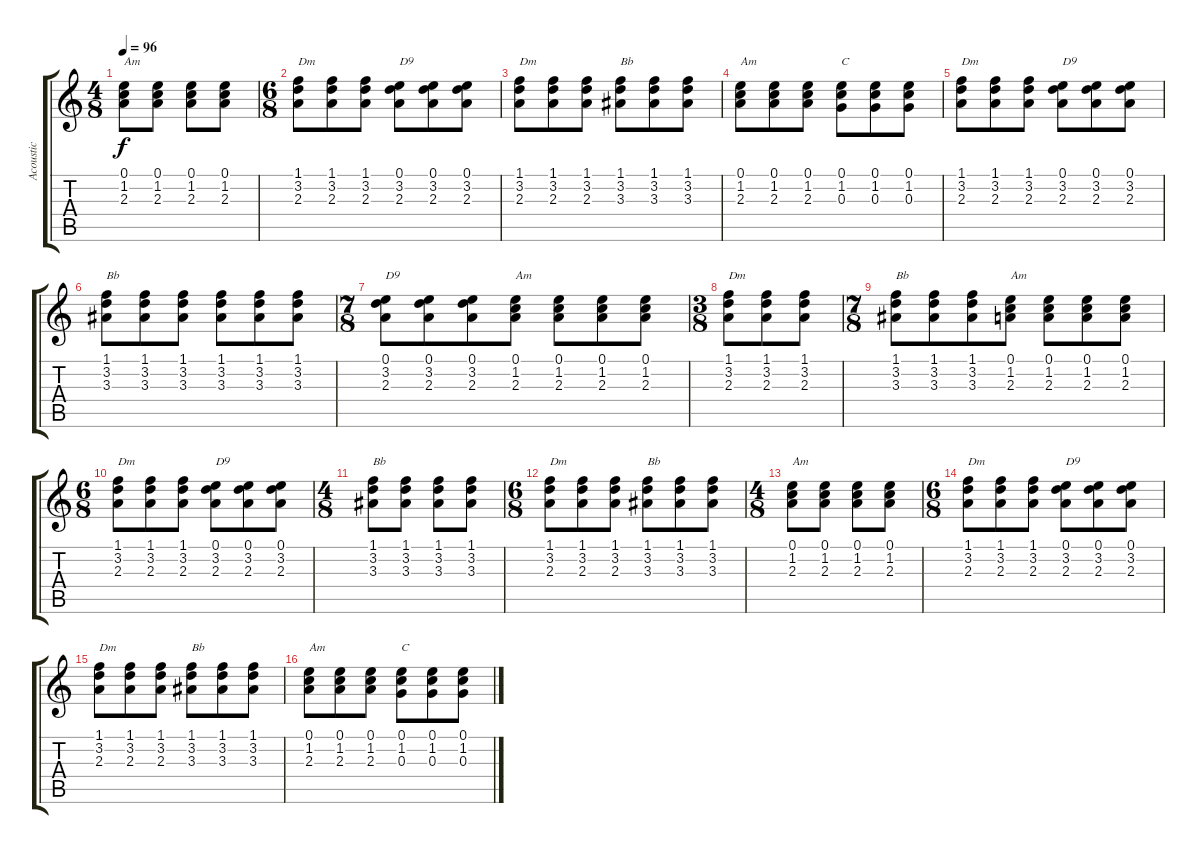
\track ("Acoustic" "Acoustic") {instrument acousticguitarsteel}
\staff {score tabs}
\tuning (E4 B3 G3 D3 A2 E2) {hide}
\ts (4 8)
\tempo 96
\clef g2
\ks c
(0.1 1.2 2.3).8{txt "Am" dy f} (0.1 1.2 2.3).8 (0.1 1.2 2.3).8 (0.1 1.2 2.3).8 |
\ts (6 8)
(1.1 3.2 2.3).8{txt "Dm"} (1.1 3.2 2.3).8 (1.1 3.2 2.3).8 (0.1 3.2 2.3).8{txt "D9"} (0.1 3.2 2.3).8 (0.1 3.2 2.3).8 |
(1.1 3.2 2.3).8{txt "Dm"} (1.1 3.2 2.3).8 (1.1 3.2 2.3).8 (1.1 3.2 3.3).8{txt "Bb"} (1.1 3.2 3.3).8 (1.1 3.2 3.3).8 |
(0.1 1.2 2.3).8{txt "Am"} (0.1 1.2 2.3).8 (0.1 1.2 2.3).8 (0.1 1.2 0.3).8{txt "C"} (0.1 1.2 0.3).8 (0.1 1.2 0.3).8 |
(1.1 3.2 2.3).8{txt "Dm"} (1.1 3.2 2.3).8 (1.1 3.2 2.3).8 (0.1 3.2 2.3).8{txt "D9"} (0.1 3.2 2.3).8 (0.1 3.2 2.3).8 |
(1.1 3.2 3.3).8{txt "Bb"} (1.1 3.2 3.3).8 (1.1 3.2 3.3).8 (1.1 3.2 3.3).8 (1.1 3.2 3.3).8 (1.1 3.2 3.3).8 |
\ts (7 8)
(0.1 3.2 2.3).8{txt "D9"} (0.1 3.2 2.3).8 (0.1 3.2 2.3).8 (0.1 1.2 2.3).8{txt "Am"} (0.1 1.2 2.3).8 (0.1 1.2 2.3).8 (0.1 1.2 2.3).8 |
\ts (3 8)
(1.1 3.2 2.3).8{txt "Dm"} (1.1 3.2 2.3).8 (1.1 3.2 2.3).8 |
\ts (7 8)
(1.1 3.2 3.3).8{txt "Bb"} (1.1 3.2 3.3).8 (1.1 3.2 3.3).8 (0.1 1.2 2.3).8{txt "Am"} (0.1 1.2 2.3).8 (0.1 1.2 2.3).8 (0.1 1.2 2.3).8 |
\ts (6 8)
(1.1 3.2 2.3).8{txt "Dm"} (1.1 3.2 2.3).8 (1.1 3.2 2.3).8 (0.1 3.2 2.3).8{txt "D9"} (0.1 3.2 2.3).8 (0.1 3.2 2.3).8 |
\ts (4 8)
(1.1 3.2 3.3).8{txt "Bb"} (1.1 3.2 3.3).8 (1.1 3.2 3.3).8 (1.1 3.2 3.3).8 |
\ts (6 8)
(1.1 3.2 2.3).8{txt "Dm"} (1.1 3.2 2.3).8 (1.1 3.2 2.3).8 (1.1 3.2 3.3).8{txt "Bb"} (1.1 3.2 3.3).8 (1.1 3.2 3.3).8 |
\ts (4 8)
(0.1 1.2 2.3).8{txt "Am"} (0.1 1.2 2.3).8 (0.1 1.2 2.3).8 (0.1 1.2 2.3).8 |
\ts (6 8)
(1.1 3.2 2.3).8{txt "Dm"} (1.1 3.2 2.3).8 (1.1 3.2 2.3).8 (0.1 3.2 2.3).8{txt "D9"} (0.1 3.2 2.3).8 (0.1 3.2 2.3).8 |
(1.1 3.2 2.3).8{txt "Dm"} (1.1 3.2 2.3).8 (1.1 3.2 2.3).8 (1.1 3.2 3.3).8{txt "Bb"} (1.1 3.2 3.3).8 (1.1 3.2 3.3).8 |
(0.1 1.2 2.3).8{txt "Am"} (0.1 1.2 2.3).8 (0.1 1.2 2.3).8 (0.1 1.2 0.3).8{txt "C"} (0.1 1.2 0.3).8 (0.1 1.2 0.3).8
